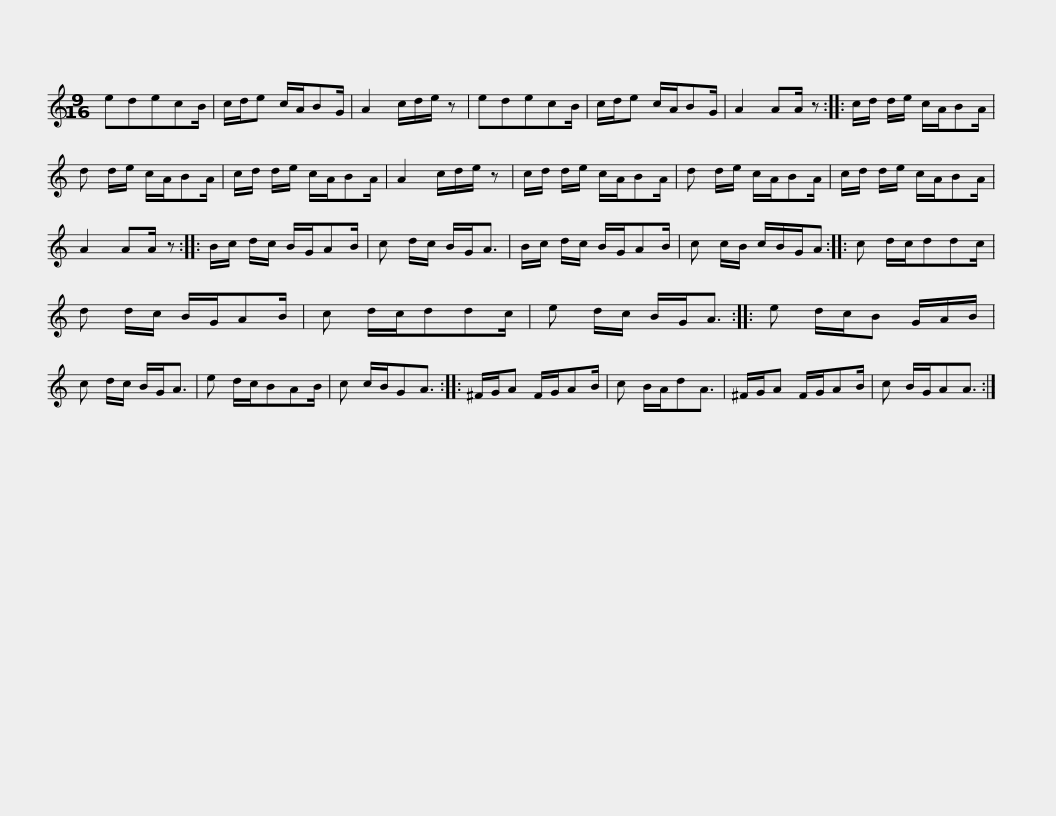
X:1
L:1/8
M:9/16
I:linebreak $
K:C
V:1 treble
V:1
 edecB/ | c/d/e c/A/BG/ | A2 c/d/e/ z | edecB/ | c/d/e c/A/BG/ | %5
 A2 AA/ z :: c/d/ d/e/ c/A/BA/ |$ d d/e/ c/A/BA/ | c/d/ d/e/ c/A/BA/ | A2 c/d/e/ z | %10
 c/d/ d/e/ c/A/BA/ | d d/e/ c/A/BA/ | c/d/ d/e/ c/A/BA/ | A2 AA/ z ::$ B/c/ d/c/ B/G/AB/ | %15
 c d/c/ B/G<A | B/c/ d/c/ B/G/AB/ | c c/B/ c/B/G/A :: c d/c/ddc/ | d d/c/ B/G/AB/ |$ %20
 c d/c/ddc/ | e d/c/ B/G<A :: e d/c/B G/A/B/ | c d/c/ B/G<A | e d/c/BAB/ | %25
 c c/B/GA3/2 :: ^F/G/A F/G/AB/ |$ c B/A/dA3/2 | ^F/G/A F/G/AB/ | c B/G/AA3/2 :| %30
